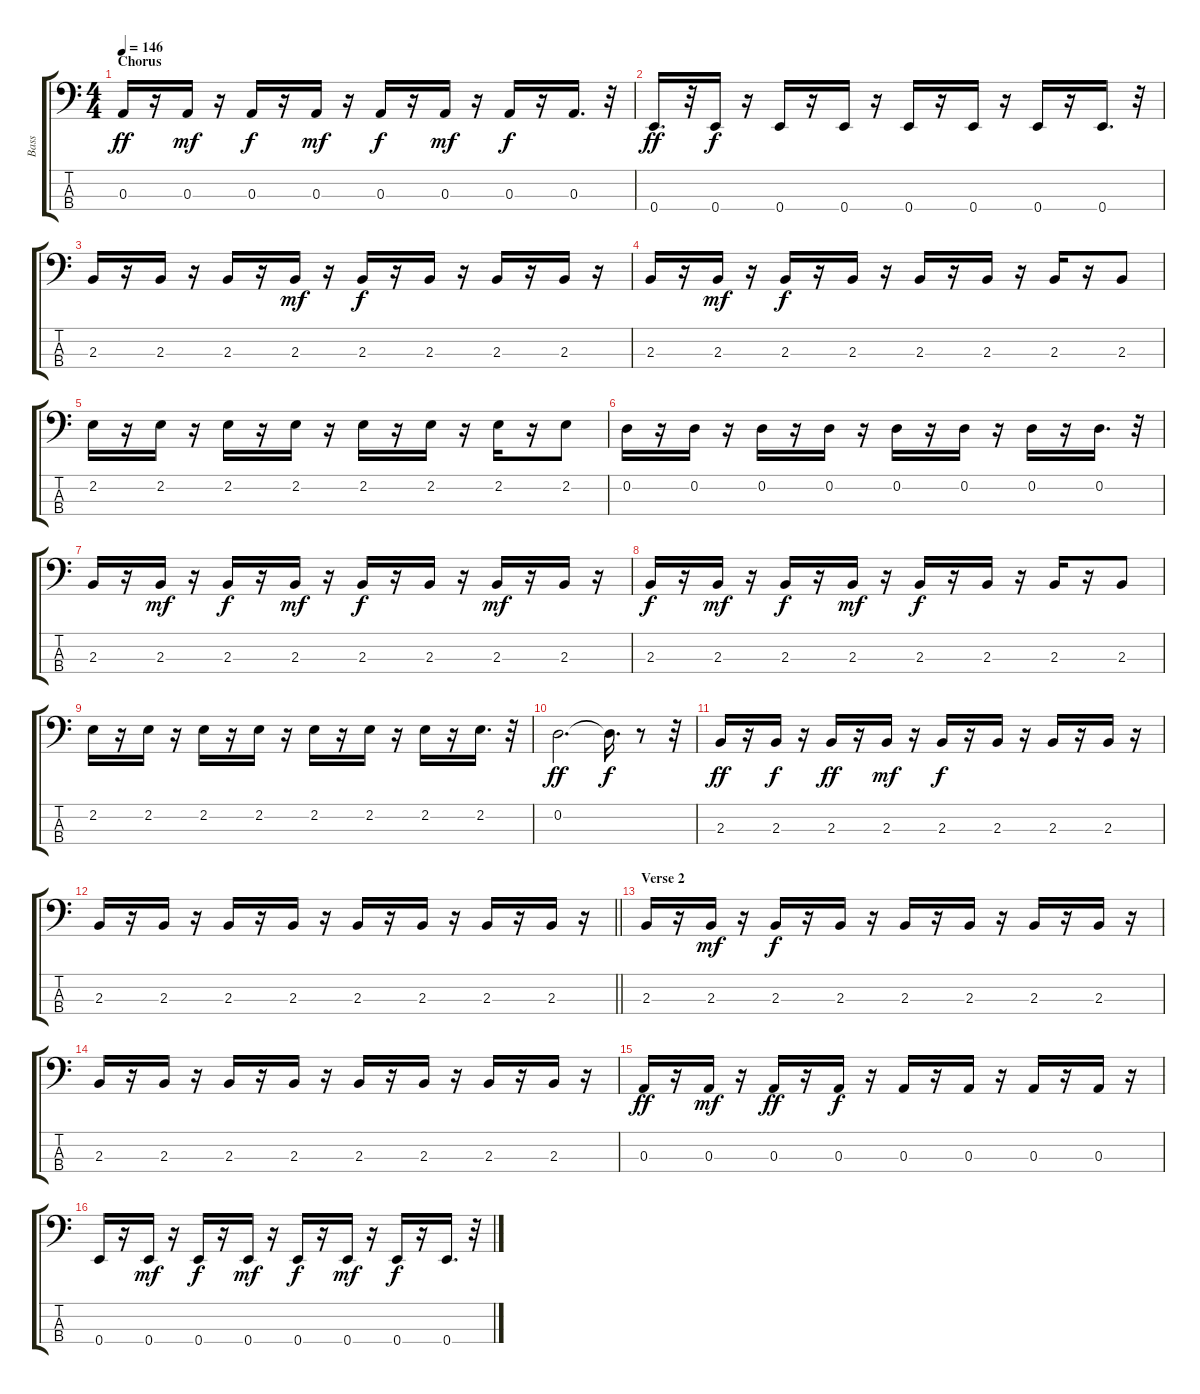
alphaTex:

\track ("Bass" "Bass") {instrument acousticbass}
\staff {score tabs}
\tuning (G2 D2 A1 E1) {hide}
\ts (4 4)
\section ("" "Chorus")
\tempo 146
\clef f4
\ks c
0.3.16{dy ff} r.16 0.3.16{dy mf} r.16 0.3.16{dy f} r.16 0.3.16{dy mf} r.16 0.3.16{dy f} r.16 0.3.16{dy mf} r.16 0.3.16{dy f} r.16 0.3.16{d} r.32 |
0.4.16{d dy ff} r.32 0.4.16{dy f} r.16 0.4.16 r.16 0.4.16 r.16 0.4.16 r.16 0.4.16 r.16 0.4.16 r.16 0.4.16{d} r.32 |
2.3.16 r.16 2.3.16 r.16 2.3.16 r.16 2.3.16{dy mf} r.16 2.3.16{dy f} r.16 2.3.16 r.16 2.3.16 r.16 2.3.16 r.16 |
2.3.16 r.16 2.3.16{dy mf} r.16 2.3.16{dy f} r.16 2.3.16 r.16 2.3.16 r.16 2.3.16 r.16 2.3.16 r.16 2.3.8 |
2.2.16 r.16 2.2.16 r.16 2.2.16 r.16 2.2.16 r.16 2.2.16 r.16 2.2.16 r.16 2.2.16 r.16 2.2.8 |
0.2.16 r.16 0.2.16 r.16 0.2.16 r.16 0.2.16 r.16 0.2.16 r.16 0.2.16 r.16 0.2.16 r.16 0.2.16{d} r.32 |
2.3.16 r.16 2.3.16{dy mf} r.16 2.3.16{dy f} r.16 2.3.16{dy mf} r.16 2.3.16{dy f} r.16 2.3.16 r.16 2.3.16{dy mf} r.16 2.3.16 r.16 |
2.3.16{dy f} r.16 2.3.16{dy mf} r.16 2.3.16{dy f} r.16 2.3.16{dy mf} r.16 2.3.16{dy f} r.16 2.3.16 r.16 2.3.16 r.16 2.3.8 |
2.2.16 r.16 2.2.16 r.16 2.2.16 r.16 2.2.16 r.16 2.2.16 r.16 2.2.16 r.16 2.2.16 r.16 2.2.16{d} r.32 |
0.2.2{d dy ff} 0.2{t}.16{d dy f} r.8 r.32 |
2.3.16{dy ff} r.16 2.3.16{dy f} r.16 2.3.16{dy ff} r.16 2.3.16{dy mf} r.16 2.3.16{dy f} r.16 2.3.16 r.16 2.3.16 r.16 2.3.16 r.16 |
\barLineRight lightlight
2.3.16 r.16 2.3.16 r.16 2.3.16 r.16 2.3.16 r.16 2.3.16 r.16 2.3.16 r.16 2.3.16 r.16 2.3.16 r.16 |
\section ("" "Verse 2")
2.3.16 r.16 2.3.16{dy mf} r.16 2.3.16{dy f} r.16 2.3.16 r.16 2.3.16 r.16 2.3.16 r.16 2.3.16 r.16 2.3.16 r.16 |
2.3.16 r.16 2.3.16 r.16 2.3.16 r.16 2.3.16 r.16 2.3.16 r.16 2.3.16 r.16 2.3.16 r.16 2.3.16 r.16 |
0.3.16{dy ff} r.16 0.3.16{dy mf} r.16 0.3.16{dy ff} r.16 0.3.16{dy f} r.16 0.3.16 r.16 0.3.16 r.16 0.3.16 r.16 0.3.16 r.16 |
0.4.16 r.16 0.4.16{dy mf} r.16 0.4.16{dy f} r.16 0.4.16{dy mf} r.16 0.4.16{dy f} r.16 0.4.16{dy mf} r.16 0.4.16{dy f} r.16 0.4.16{d} r.32
